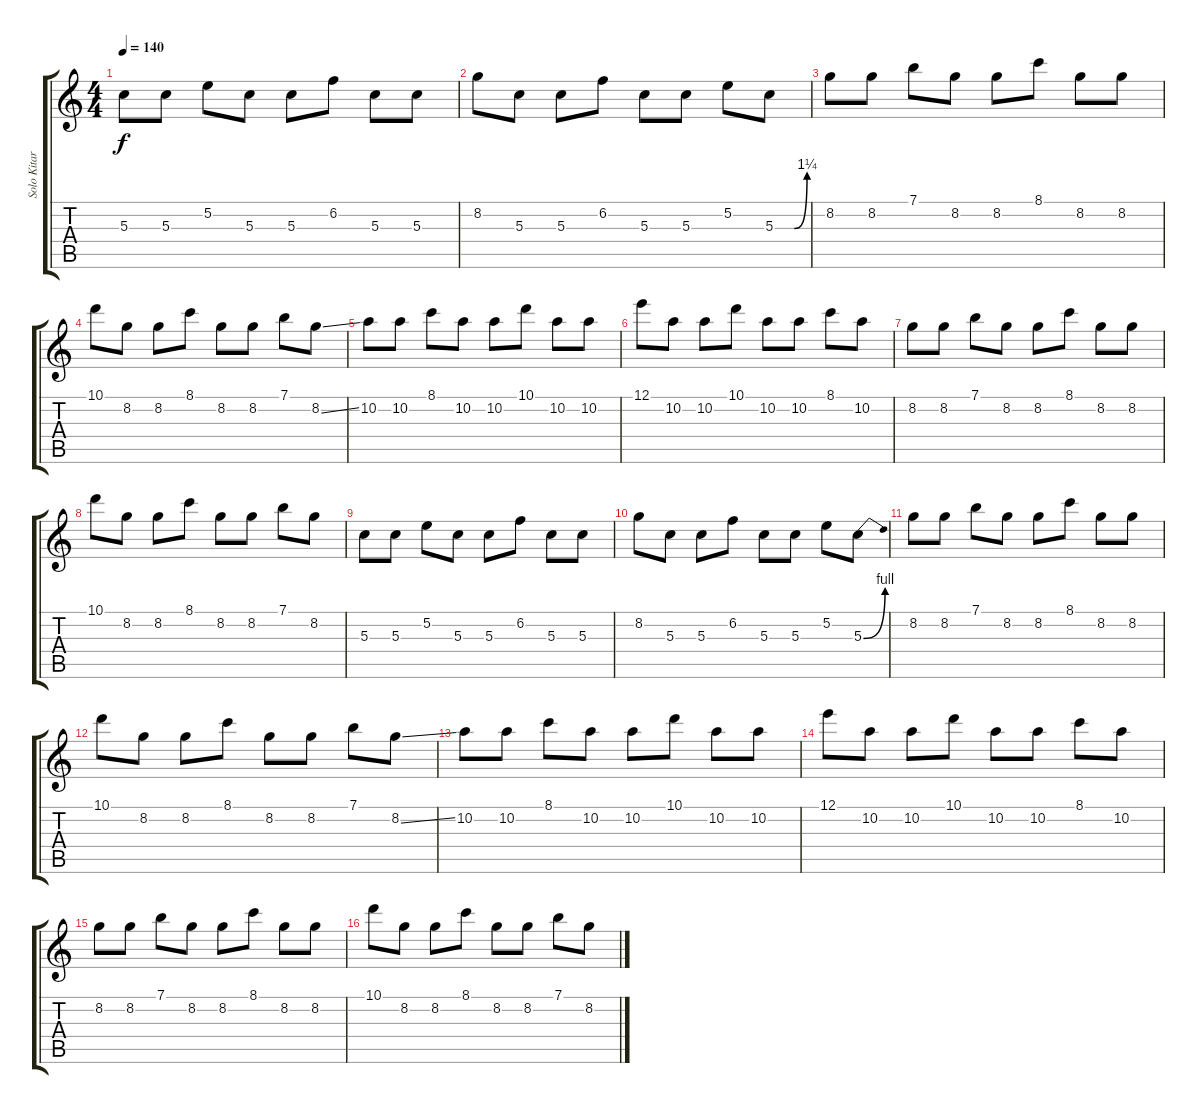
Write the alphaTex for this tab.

\track ("Solo Kitara" "Solo Kitar") {instrument distortionguitar}
\staff {score tabs}
\tuning (E4 B3 G3 D3 A2 E2) {hide}
\ts (4 4)
\tempo 140
\clef g2
\ks c
5.3.8{dy f instrument distortionguitar} 5.3.8 5.2.8 5.3.8 5.3.8 6.2.8 5.3.8 5.3.8 |
8.2.8 5.3.8 5.3.8 6.2.8 5.3.8 5.3.8 5.2.8 5.3{be (custom 0 0 30 0 34 0 36 0 60 5)}.8 |
8.2.8 8.2.8 7.1.8 8.2.8 8.2.8 8.1.8 8.2.8 8.2.8 |
10.1.8 8.2.8 8.2.8 8.1.8 8.2.8 8.2.8 7.1.8 8.2{ss}.8 |
10.2.8 10.2.8 8.1.8 10.2.8 10.2.8 10.1.8 10.2.8 10.2.8 |
12.1.8 10.2.8 10.2.8 10.1.8 10.2.8 10.2.8 8.1.8 10.2.8 |
8.2.8 8.2.8 7.1.8 8.2.8 8.2.8 8.1.8 8.2.8 8.2.8 |
10.1.8 8.2.8 8.2.8 8.1.8 8.2.8 8.2.8 7.1.8 8.2.8 |
5.3.8 5.3.8 5.2.8 5.3.8 5.3.8 6.2.8 5.3.8 5.3.8 |
8.2.8 5.3.8 5.3.8 6.2.8 5.3.8 5.3.8 5.2.8 5.3{be (bend 0 0 60 4)}.8 |
8.2.8 8.2.8 7.1.8 8.2.8 8.2.8 8.1.8 8.2.8 8.2.8 |
10.1.8 8.2.8 8.2.8 8.1.8 8.2.8 8.2.8 7.1.8 8.2{ss}.8 |
10.2.8 10.2.8 8.1.8 10.2.8 10.2.8 10.1.8 10.2.8 10.2.8 |
12.1.8 10.2.8 10.2.8 10.1.8 10.2.8 10.2.8 8.1.8 10.2.8 |
8.2.8 8.2.8 7.1.8 8.2.8 8.2.8 8.1.8 8.2.8 8.2.8 |
10.1.8 8.2.8 8.2.8 8.1.8 8.2.8 8.2.8 7.1.8 8.2.8
